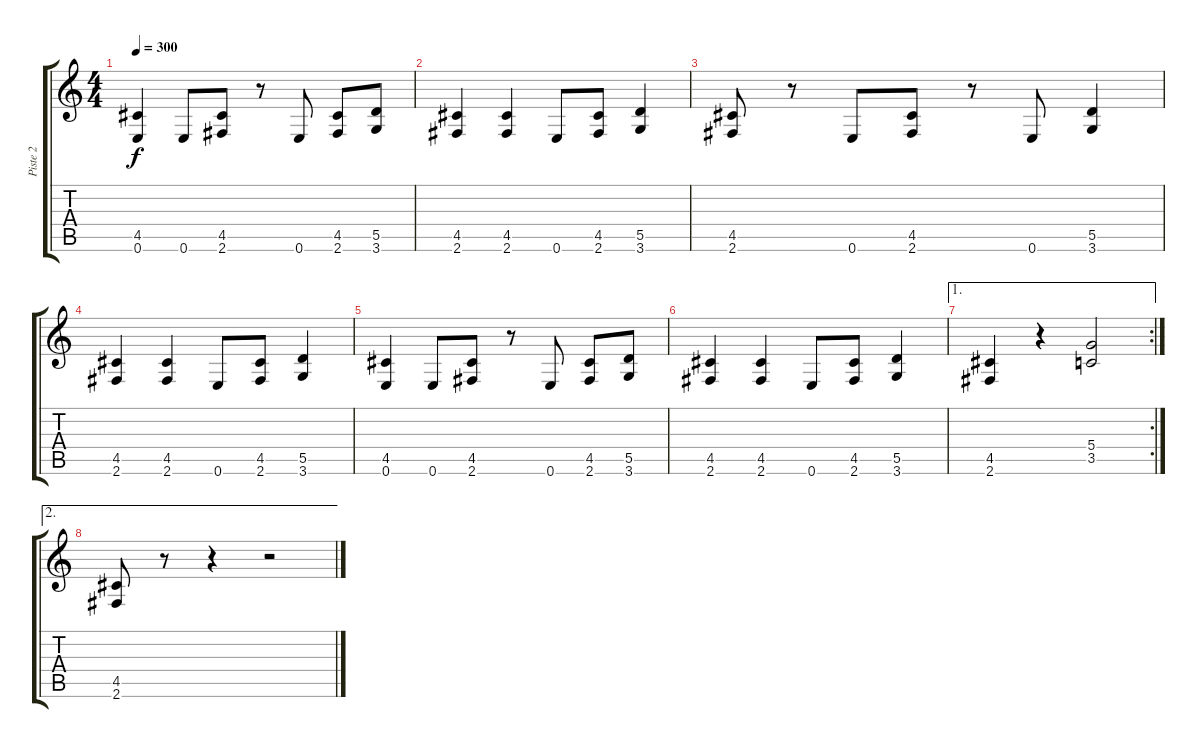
\track ("Piste 2" "Piste 2") {instrument distortionguitar}
\staff {score tabs}
\tuning (E4 B3 G3 D3 A2 E2) {hide}
\ts (4 4)
\tempo 300
\clef g2
\ks c
(4.5 0.6).4{dy f} 0.6.8 (4.5 2.6).8 r.8 0.6.8 (4.5 2.6).8 (5.5 3.6).8 |
(4.5 2.6).4 (4.5 2.6).4 0.6.8 (4.5 2.6).8 (5.5 3.6).4 |
(4.5 2.6).8 r.8 0.6.8 (4.5 2.6).8 r.8 0.6.8 (5.5 3.6).4 |
(4.5 2.6).4 (4.5 2.6).4 0.6.8 (4.5 2.6).8 (5.5 3.6).4 |
(4.5 0.6).4 0.6.8 (4.5 2.6).8 r.8 0.6.8 (4.5 2.6).8 (5.5 3.6).8 |
(4.5 2.6).4 (4.5 2.6).4 0.6.8 (4.5 2.6).8 (5.5 3.6).4 |
\ae 1
\rc 2
(4.5 2.6).4 r.4 (5.4 3.5).2 |
\ae 2
(4.5 2.6).8 r.8 r.4 r.2
